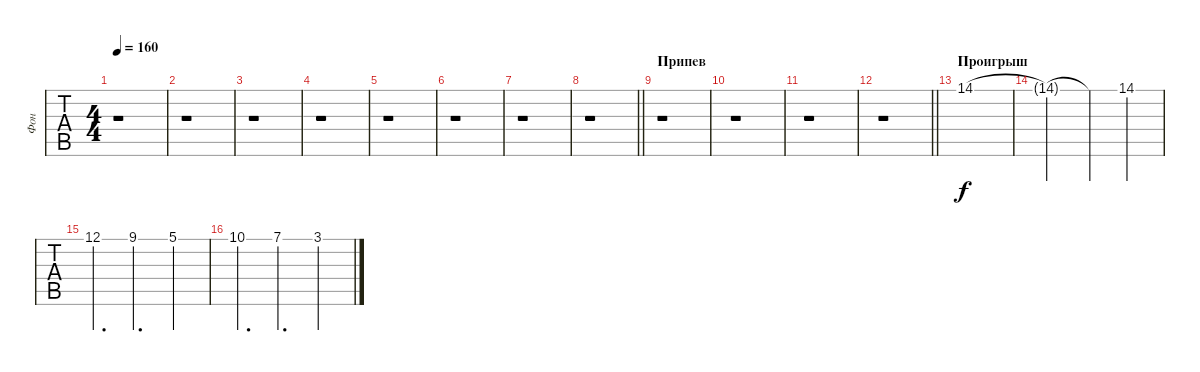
\track ("Фон" "Фон") {instrument synthstrings1}
\staff {tabs}
\tuning (E4 B3 G3 D3 A2 E2) {hide}
\ts (4 4)
\tempo 160
\clef g2
\ks c
r.1{dy f} |
r.1 |
r.1 |
r.1 |
r.1 |
r.1 |
r.1 |
\barLineRight lightlight
r.1 |
\section ("" "Припев")
r.1 |
r.1 |
r.1 |
\barLineRight lightlight
r.1 |
\section ("" "Проигрыш")
14.1.1 |
14.1{t}.2 14.1{t}.4 14.1.4 |
12.1.4{d} 9.1.4{d} 5.1.4 |
10.1.4{d} 7.1.4{d} 3.1.4
